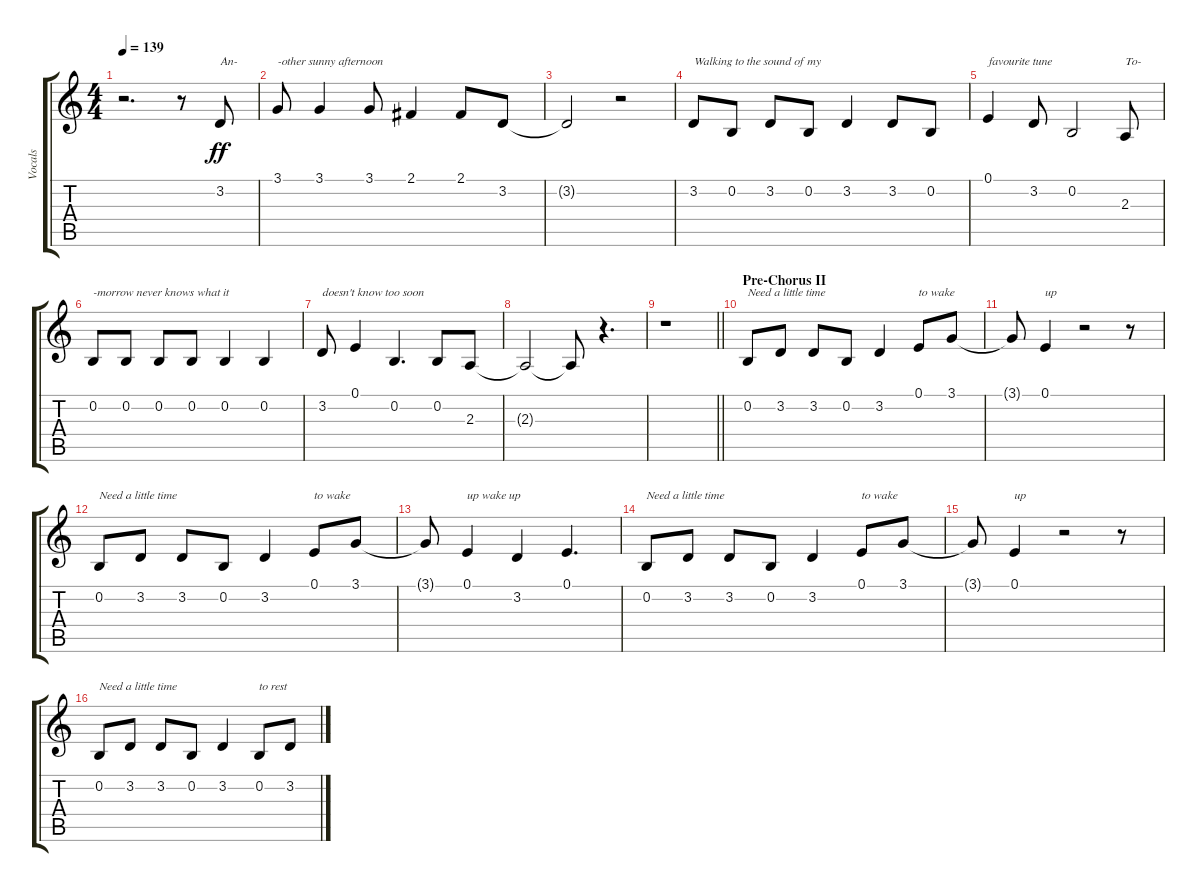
\track ("Vocals" "Vocals") {instrument altosax}
\staff {score tabs}
\tuning (E4 B3 G3 D3 A2 E2) {hide}
\ts (4 4)
\tempo 139
\clef g2
\ks c
r.2{d dy ff} r.8 3.2.8{txt "An-"} |
3.1.8{txt "-other sunny afternoon"} 3.1.4 3.1.8 2.1.4 2.1.8 3.2.8 |
3.2{t}.2 r.2 |
3.2.8{txt "Walking to the sound of my"} 0.2.8 3.2.8 0.2.8 3.2.4 3.2.8 0.2.8 |
0.1.4{txt "favourite tune"} 3.2.8 0.2.2 2.3.8{txt "To-"} |
0.2.8{txt "-morrow never knows what it"} 0.2.8 0.2.8 0.2.8 0.2.4 0.2.4 |
3.2.8{txt "doesn't know too soon"} 0.1.4 0.2.4{d} 0.2.8 2.3.8 |
2.3{t}.2 2.3{t}.8 r.4{d} |
\barLineRight lightlight
r.1 |
\section ("" "Pre-Chorus II")
0.2.8{txt "Need a little time"} 3.2.8 3.2.8 0.2.8 3.2.4 0.1.8{txt "to wake"} 3.1.8 |
3.1{t}.8 0.1.4{txt "up"} r.2 r.8 |
0.2.8{txt "Need a little time"} 3.2.8 3.2.8 0.2.8 3.2.4 0.1.8{txt "to wake"} 3.1.8 |
3.1{t}.8 0.1.4{txt "up wake up"} 3.2.4 0.1.4{d} |
0.2.8{txt "Need a little time"} 3.2.8 3.2.8 0.2.8 3.2.4 0.1.8{txt "to wake"} 3.1.8 |
3.1{t}.8 0.1.4{txt "up"} r.2 r.8 |
0.2.8{txt "Need a little time"} 3.2.8 3.2.8 0.2.8 3.2.4 0.2.8{txt "to rest"} 3.2.8
